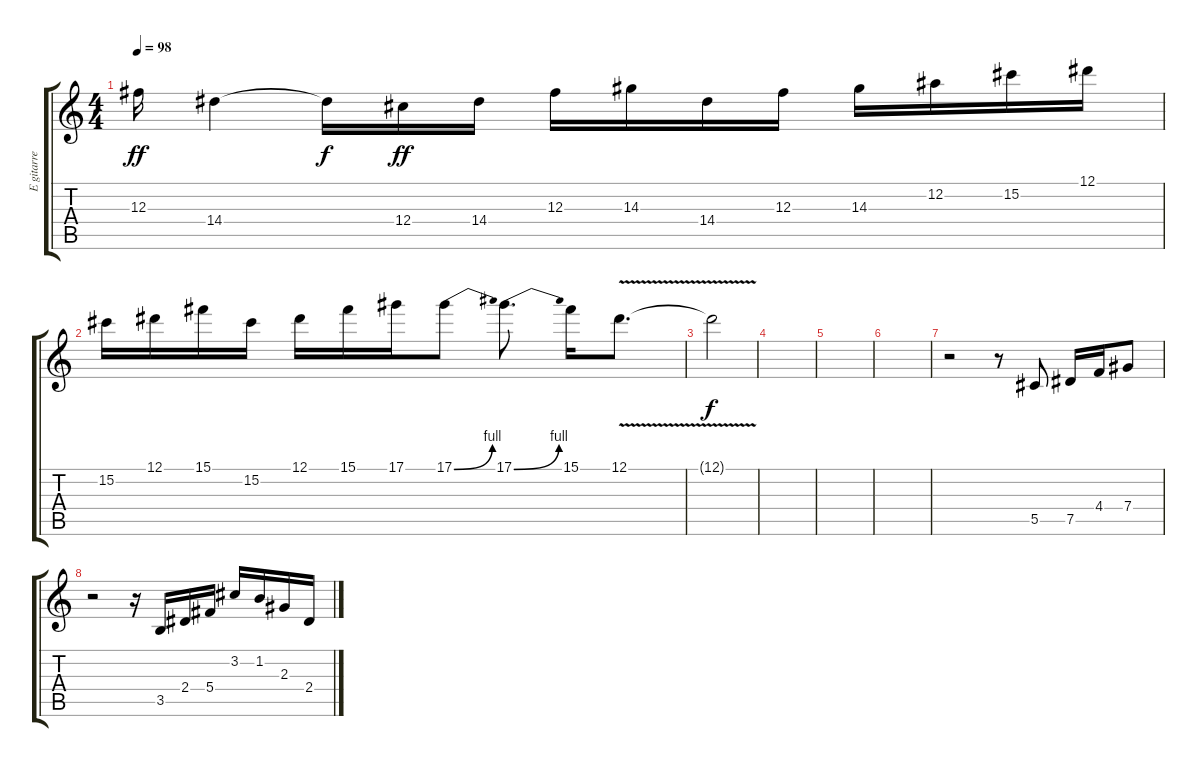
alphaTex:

\track ("E gitarre solo" "E gitarre ") {instrument distortionguitar bank 255}
\staff {score tabs}
\tuning (Eb4 Bb3 Gb3 Db3 Ab2 Eb2) {hide}
\ts (4 4)
\tempo 98
\clef g2
\ks c
12.3.16{dy ff} 14.4.4 14.4{t}.16{dy f} 12.4.16{dy ff} 14.4.16 12.3.16 14.3.16 14.4.16 12.3.16 14.3.16 12.2.16 15.2.16 12.1.16 |
15.2.16 12.1.16 15.1.16 15.2.16 12.1.16 15.1.16 17.1.16 17.1{be (bend 0 0 60 4)}.8 17.1{be (bend 0 0 60 4)}.8{d} 15.1.16 12.1{v}.8{d} |
12.1{t}.2{dy f} |
|
|
|
r.2 r.8 5.5.8 7.5.16 4.4.16 7.4.8 |
r.2 r.16 3.5.16 2.4.16 5.4.16 3.2.16 1.2.16 2.3.16 2.4.16
